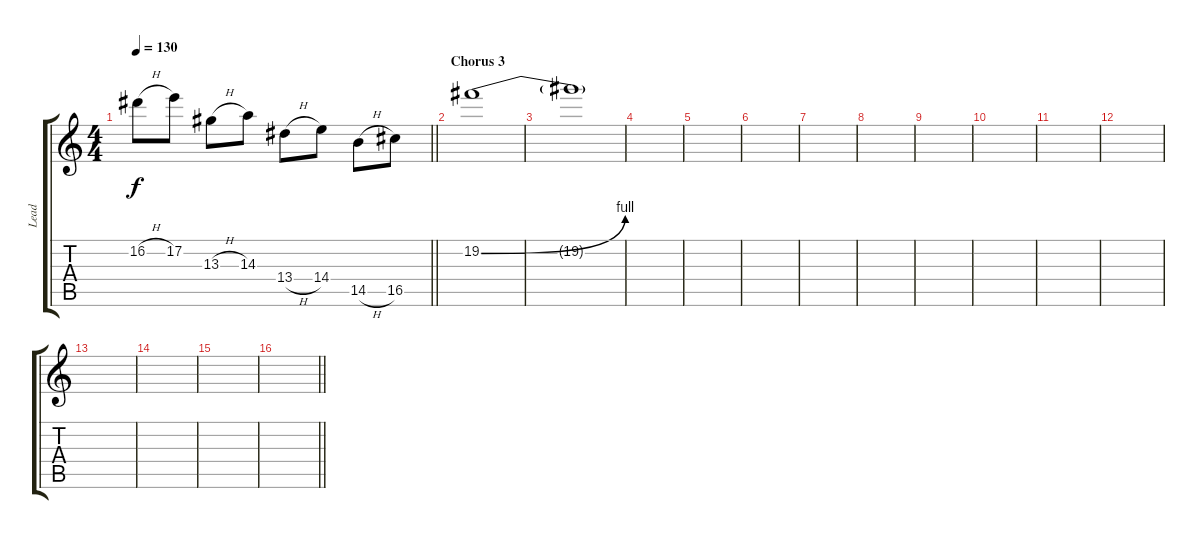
\track ("Lead" "Lead") {instrument acousticguitarsteel}
\staff {score tabs}
\tuning (E4 B3 G3 D3 A2 E2) {hide}
\ts (4 4)
\tempo 130
\clef g2
\barLineRight lightlight
\ks c
16.2{h}.8{dy f} 17.2.8 13.3{h}.8 14.3.8 13.4{h}.8 14.4.8 14.5{h}.8 16.5.8 |
\section ("" "Chorus 3")
19.2{be (bend 0 0 60 4)}.1{volume 0} |
19.2{t}.1 |
|
|
|
|
|
|
|
|
|
|
|
|
\barLineRight lightlight
